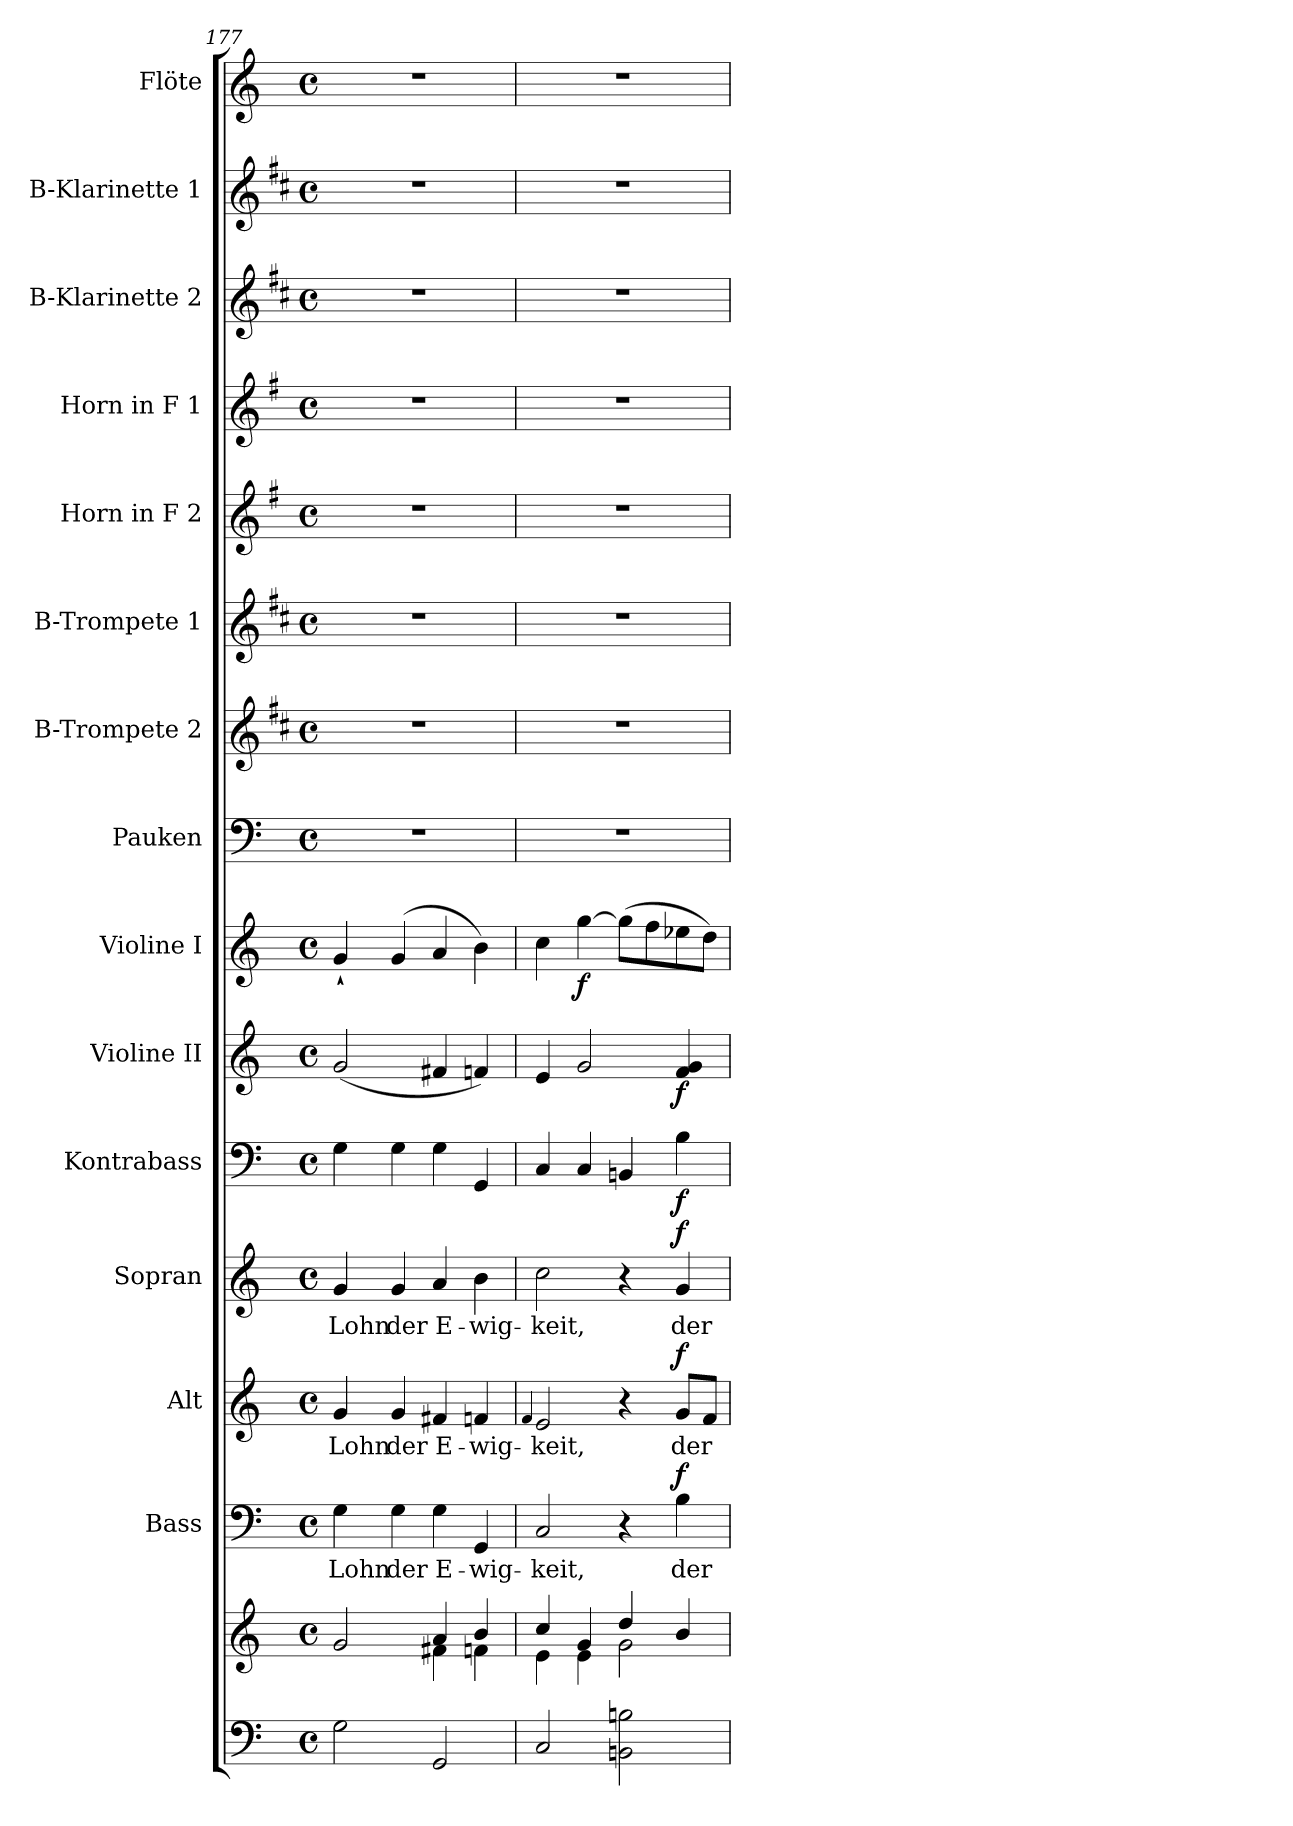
**kern	**kern	**kern	**text	**dynam	**kern	**text	**dynam	**kern	**text	**dynam	**kern	**dynam	**kern	**dynam	**kern	**dynam	**kern	**kern	**kern	**kern	**kern	**kern	**kern	**kern
*part15	*part15	*part14	*part14	*part14	*part13	*part13	*part13	*part12	*part12	*part12	*part11	*part11	*part10	*part10	*part9	*part9	*part8	*part7	*part6	*part5	*part4	*part3	*part2	*part1
*staff16	*staff15	*staff14	*staff14	*staff14	*staff13	*staff13	*staff13	*staff12	*staff12	*staff12	*staff11	*staff11	*staff10	*staff10	*staff9	*staff9	*staff8	*staff7	*staff6	*staff5	*staff4	*staff3	*staff2	*staff1
*	*	*I"Bass	*	*	*I"Alt	*	*	*I"Sopran	*	*	*I"Kontrabass	*	*I"Violine II	*	*I"Violine I	*	*I"Pauken	*I"B-Trompete 2	*I"B-Trompete 1	*I"Horn in F 2	*I"Horn in F 1	*I"B-Klarinette 2	*I"B-Klarinette 1	*I"Flöte
*	*	*I'B.	*	*	*I'A.	*	*	*I'S.	*	*	*I'Kb.	*	*I'Vl. II	*	*I'Vl. I	*	*I'Pk.	*I'B Trp. 2	*I'B Trp. 1	*	*	*I'B Kl. 2	*I'B Kl. 1	*I'Fl.
*clefF4	*clefG2	*clefF4	*	*	*clefG2	*	*	*clefG2	*	*	*clefF4	*	*clefG2	*	*clefG2	*	*clefF4	*clefG2	*clefG2	*clefG2	*clefG2	*clefG2	*clefG2	*clefG2
*	*	*	*	*	*	*	*	*	*	*	*ITrd7c12	*	*	*	*	*	*	*ITrd1c2	*ITrd1c2	*ITrd4c7	*ITrd4c7	*ITrd1c2	*ITrd1c2	*
*k[]	*k[]	*k[]	*	*	*k[]	*	*	*k[]	*	*	*k[]	*	*k[]	*	*k[]	*	*k[]	*k[]	*k[]	*k[]	*k[]	*k[]	*k[]	*k[]
*C:	*C:	*C:	*	*	*C:	*	*	*C:	*	*	*C:	*	*C:	*	*C:	*	*C:	*C:	*C:	*C:	*C:	*C:	*C:	*C:
*M4/4	*M4/4	*M4/4	*	*	*M4/4	*	*	*M4/4	*	*	*M4/4	*	*M4/4	*	*M4/4	*	*M4/4	*M4/4	*M4/4	*M4/4	*M4/4	*M4/4	*M4/4	*M4/4
*met(c)	*met(c)	*met(c)	*	*	*met(c)	*	*	*met(c)	*	*	*met(c)	*	*met(c)	*	*met(c)	*	*met(c)	*met(c)	*met(c)	*met(c)	*met(c)	*met(c)	*met(c)	*met(c)
=177	=177	=177	=177	=177	=177	=177	=177	=177	=177	=177	=177	=177	=177	=177	=177	=177	=177	=177	=177	=177	=177	=177	=177	=177
*	*^	*	*	*	*	*	*	*	*	*	*	*	*	*	*	*	*	*	*	*	*	*	*	*
!	!	!	!	!LO:LY:b	!	!	!LO:LY:b	!	!	!LO:LY:b	!	!	!	!	!	!	!	!	!	!	!	!	!	!	!
2G\	2g/	2ryy	4G\	Lohn	.	4g/	Lohn	.	4g/	Lohn	.	4GG\	.	(<2g/	.	4g`</	.	1r	1r	1r	1r	1r	1r	1r	1r
!	!	!	!	!LO:LY:b	!	!	!LO:LY:b	!	!	!LO:LY:b	!	!	!	!	!	!	!	!	!	!	!	!	!	!	!
.	.	.	4G\	der	.	4g/	der	.	4g/	der	.	4GG\	.	.	.	(4g/	.	.	.	.	.	.	.	.	.
!	!	!	!	!LO:LY:b	!	!	!LO:LY:b	!	!	!LO:LY:b	!	!	!	!	!	!	!	!	!	!	!	!	!	!	!
2GG/	4a/	4f#X\	4G\	E-	.	4f#X/	E-	.	4a/	E-	.	4GG\	.	4f#X/	.	4a/	.	.	.	.	.	.	.	.	.
!	!	!	!	!LO:LY:b	!	!	!LO:LY:b	!	!	!LO:LY:b	!	!	!	!	!	!	!	!	!	!	!	!	!	!	!
.	4b/	4fn\	4GG/	-wig-	.	4fn/	-wig-	.	4b\	-wig-	.	4GGG/	.	4fn/)	.	4b\)	.	.	.	.	.	.	.	.	.
=178	=178	=178	=178	=178	=178	=178	=178	=178	=178	=178	=178	=178	=178	=178	=178	=178	=178	=178	=178	=178	=178	=178	=178	=178	=178
.	.	.	.	.	.	4qqf/	.	.	.	.	.	.	.	.	.	.	.	.	.	.	.	.	.	.	.
!	!	!	!	!LO:LY:b	!	!	!LO:LY:b	!	!	!LO:LY:b	!	!	!	!	!	!	!	!	!	!	!	!	!	!	!
2C/	4cc/	4e\	2C/	-keit,	.	2e/	-keit,	.	2cc\	-keit,	.	4CC/	.	4e/	.	4cc\	.	1r	1r	1r	1r	1r	1r	1r	1r
!	!	!	!	!	!	!	!	!	!	!	!	!	!	!	!	!	!LO:DY:b	!	!	!	!	!	!	!	!
.	4g/	4e\	.	.	.	.	.	.	.	.	.	4CC/	.	2g/	.	[4gg\	f	.	.	.	.	.	.	.	.
2BBn\ 2Bn\	4dd/	2g\	4r	.	.	4r	.	.	4r	.	.	4BBBn/	.	.	.	(>8gg\L]	.	.	.	.	.	.	.	.	.
.	.	.	.	.	.	.	.	.	.	.	.	.	.	.	.	8ff\	.	.	.	.	.	.	.	.	.
!	!	!	!	!LO:LY:b	!LO:DY:a	!	!LO:LY:b	!LO:DY:a	!	!LO:LY:b	!LO:DY:a	!	!LO:DY:b	!	!LO:DY:b	!	!	!	!	!	!	!	!	!	!
.	4b/	.	4B\	der	f	8g/L	der	f	4g/	der	f	4BB\	f	4f/ 4g/	f	8ee-X\	.	.	.	.	.	.	.	.	.
.	.	.	.	.	.	8f/J	.	.	.	.	.	.	.	.	.	8dd\J)	.	.	.	.	.	.	.	.	.
*	*v	*v	*	*	*	*	*	*	*	*	*	*	*	*	*	*	*	*	*	*	*	*	*	*	*
=	=	=	=	=	=	=	=	=	=	=	=	=	=	=	=	=	=	=	=	=	=	=	=	=
*-	*-	*-	*-	*-	*-	*-	*-	*-	*-	*-	*-	*-	*-	*-	*-	*-	*-	*-	*-	*-	*-	*-	*-	*-
